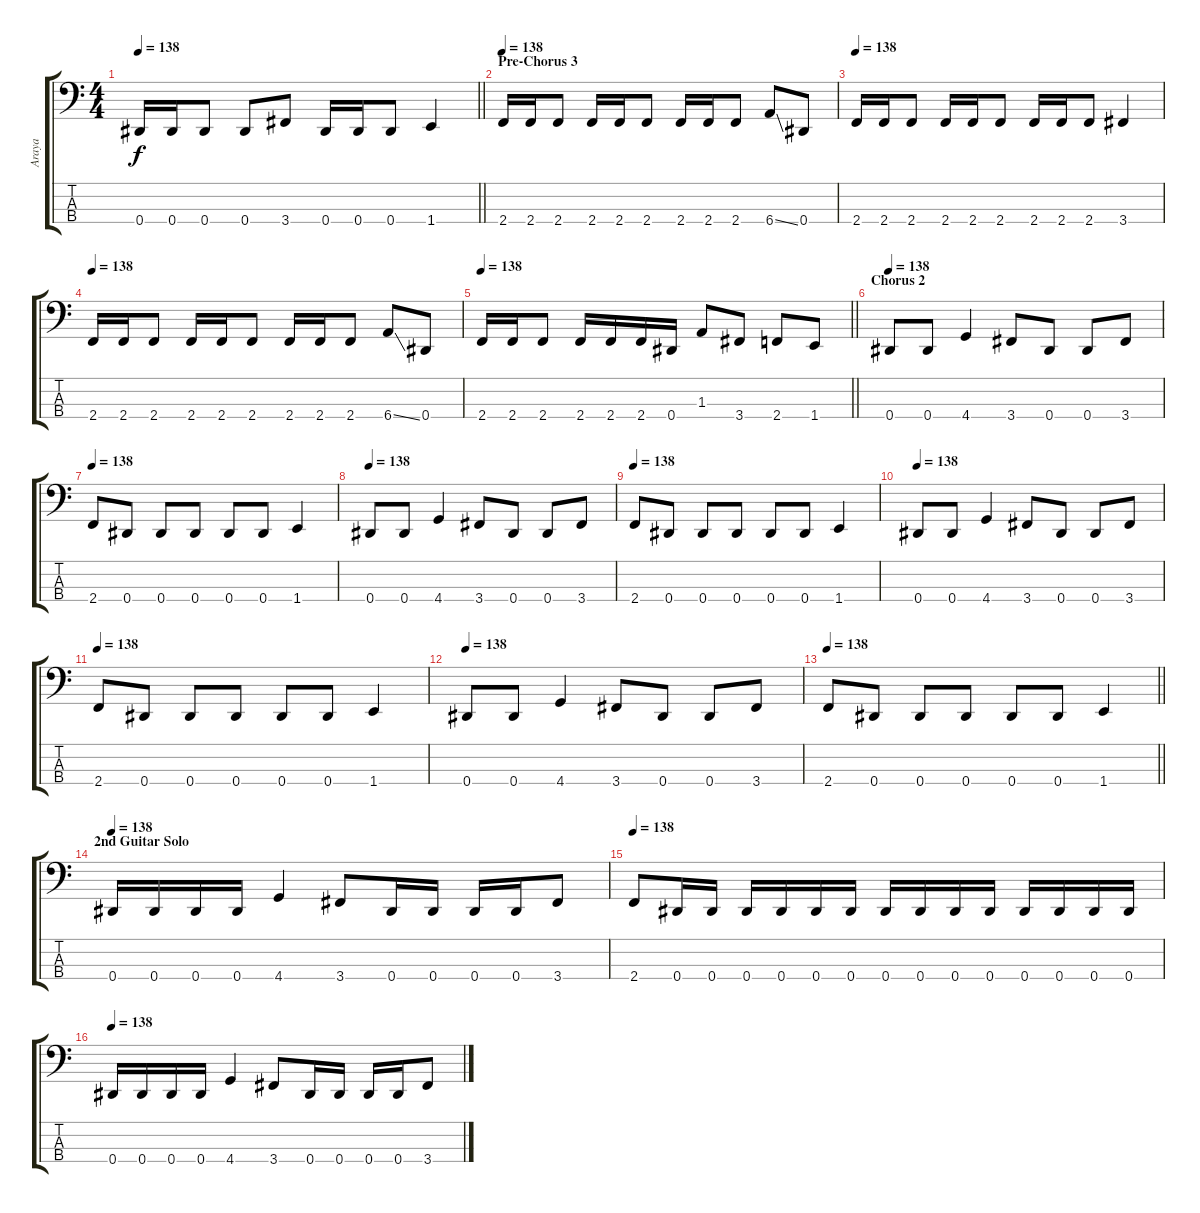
\track ("Araya" "Araya") {instrument electricbasspick}
\staff {score tabs}
\tuning (Gb2 Db2 Ab1 Eb1) {hide}
\ts (4 4)
\tempo 138
\clef f4
\barLineRight lightlight
\ks c
0.4.16{dy f} 0.4.16 0.4.8 0.4.8 3.4.8 0.4.16 0.4.16 0.4.8 1.4.4 |
\section ("" "Pre-Chorus 3")
\tempo 138
2.4.16 2.4.16 2.4.8 2.4.16 2.4.16 2.4.8 2.4.16 2.4.16 2.4.8 6.4{ss}.8 0.4.8 |
\tempo 138
2.4.16 2.4.16 2.4.8 2.4.16 2.4.16 2.4.8 2.4.16 2.4.16 2.4.8 3.4.4 |
\tempo 138
2.4.16 2.4.16 2.4.8 2.4.16 2.4.16 2.4.8 2.4.16 2.4.16 2.4.8 6.4{ss}.8 0.4.8 |
\tempo 138
\barLineRight lightlight
2.4.16 2.4.16 2.4.8 2.4.16 2.4.16 2.4.16 0.4.16 1.3.8 3.4.8 2.4.8 1.4.8 |
\section ("" "Chorus 2")
\tempo 138
0.4.8 0.4.8 4.4.4 3.4.8 0.4.8 0.4.8 3.4.8 |
\tempo 138
2.4.8 0.4.8 0.4.8 0.4.8 0.4.8 0.4.8 1.4.4 |
\tempo 138
0.4.8 0.4.8 4.4.4 3.4.8 0.4.8 0.4.8 3.4.8 |
\tempo 138
2.4.8 0.4.8 0.4.8 0.4.8 0.4.8 0.4.8 1.4.4 |
\tempo 138
0.4.8 0.4.8 4.4.4 3.4.8 0.4.8 0.4.8 3.4.8 |
\tempo 138
2.4.8 0.4.8 0.4.8 0.4.8 0.4.8 0.4.8 1.4.4 |
\tempo 138
0.4.8 0.4.8 4.4.4 3.4.8 0.4.8 0.4.8 3.4.8 |
\tempo 138
\barLineRight lightlight
2.4.8 0.4.8 0.4.8 0.4.8 0.4.8 0.4.8 1.4.4 |
\section ("" "2nd Guitar Solo")
\tempo 138
0.4.16 0.4.16 0.4.16 0.4.16 4.4.4 3.4.8 0.4.16 0.4.16 0.4.16 0.4.16 3.4.8 |
\tempo 138
2.4.8 0.4.16 0.4.16 0.4.16 0.4.16 0.4.16 0.4.16 0.4.16 0.4.16 0.4.16 0.4.16 0.4.16 0.4.16 0.4.16 0.4.16 |
\tempo 138
0.4.16 0.4.16 0.4.16 0.4.16 4.4.4 3.4.8 0.4.16 0.4.16 0.4.16 0.4.16 3.4.8
